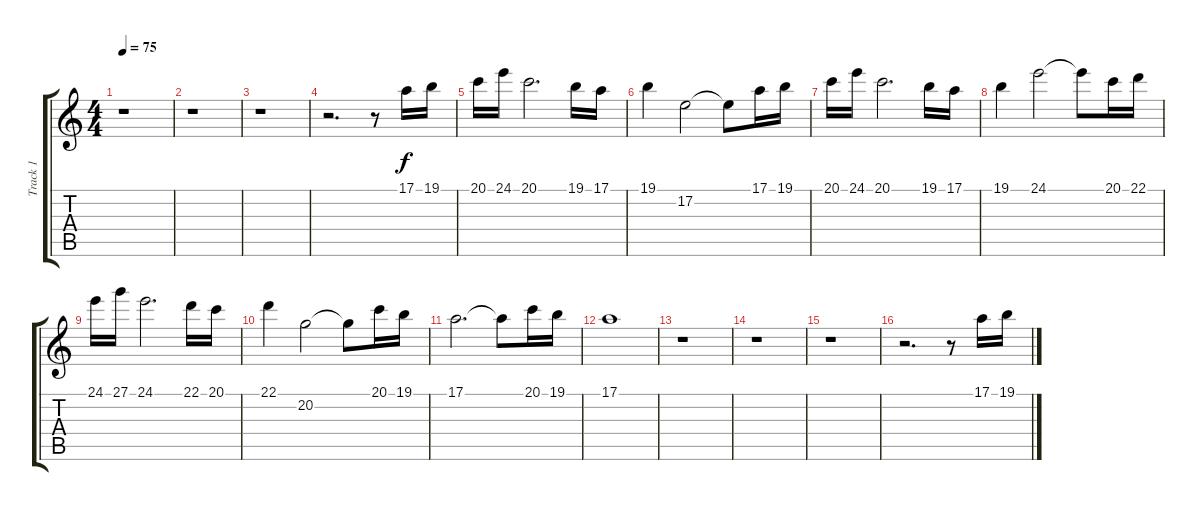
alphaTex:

\track ("Track 1" "Track 1") {instrument flute}
\staff {score tabs}
\tuning (E4 B3 G3 D3 A2 E2) {hide}
\ts (4 4)
\tempo 75
\clef g2
\ks c
r.1{dy f} |
r.1 |
r.1 |
r.2{d} r.8 17.1.16 19.1.16 |
20.1.16 24.1.16 20.1.2{d} 19.1.16 17.1.16 |
19.1.4 17.2.2 17.2{t}.8 17.1.16 19.1.16 |
20.1.16 24.1.16 20.1.2{d} 19.1.16 17.1.16 |
19.1.4 24.1.2 24.1{t}.8 20.1.16 22.1.16 |
24.1.16 27.1.16 24.1.2{d} 22.1.16 20.1.16 |
22.1.4 20.2.2 20.2{t}.8 20.1.16 19.1.16 |
17.1.2{d} 17.1{t}.8 20.1.16 19.1.16 |
17.1.1 |
r.1 |
r.1 |
r.1 |
r.2{d} r.8 17.1.16 19.1.16
